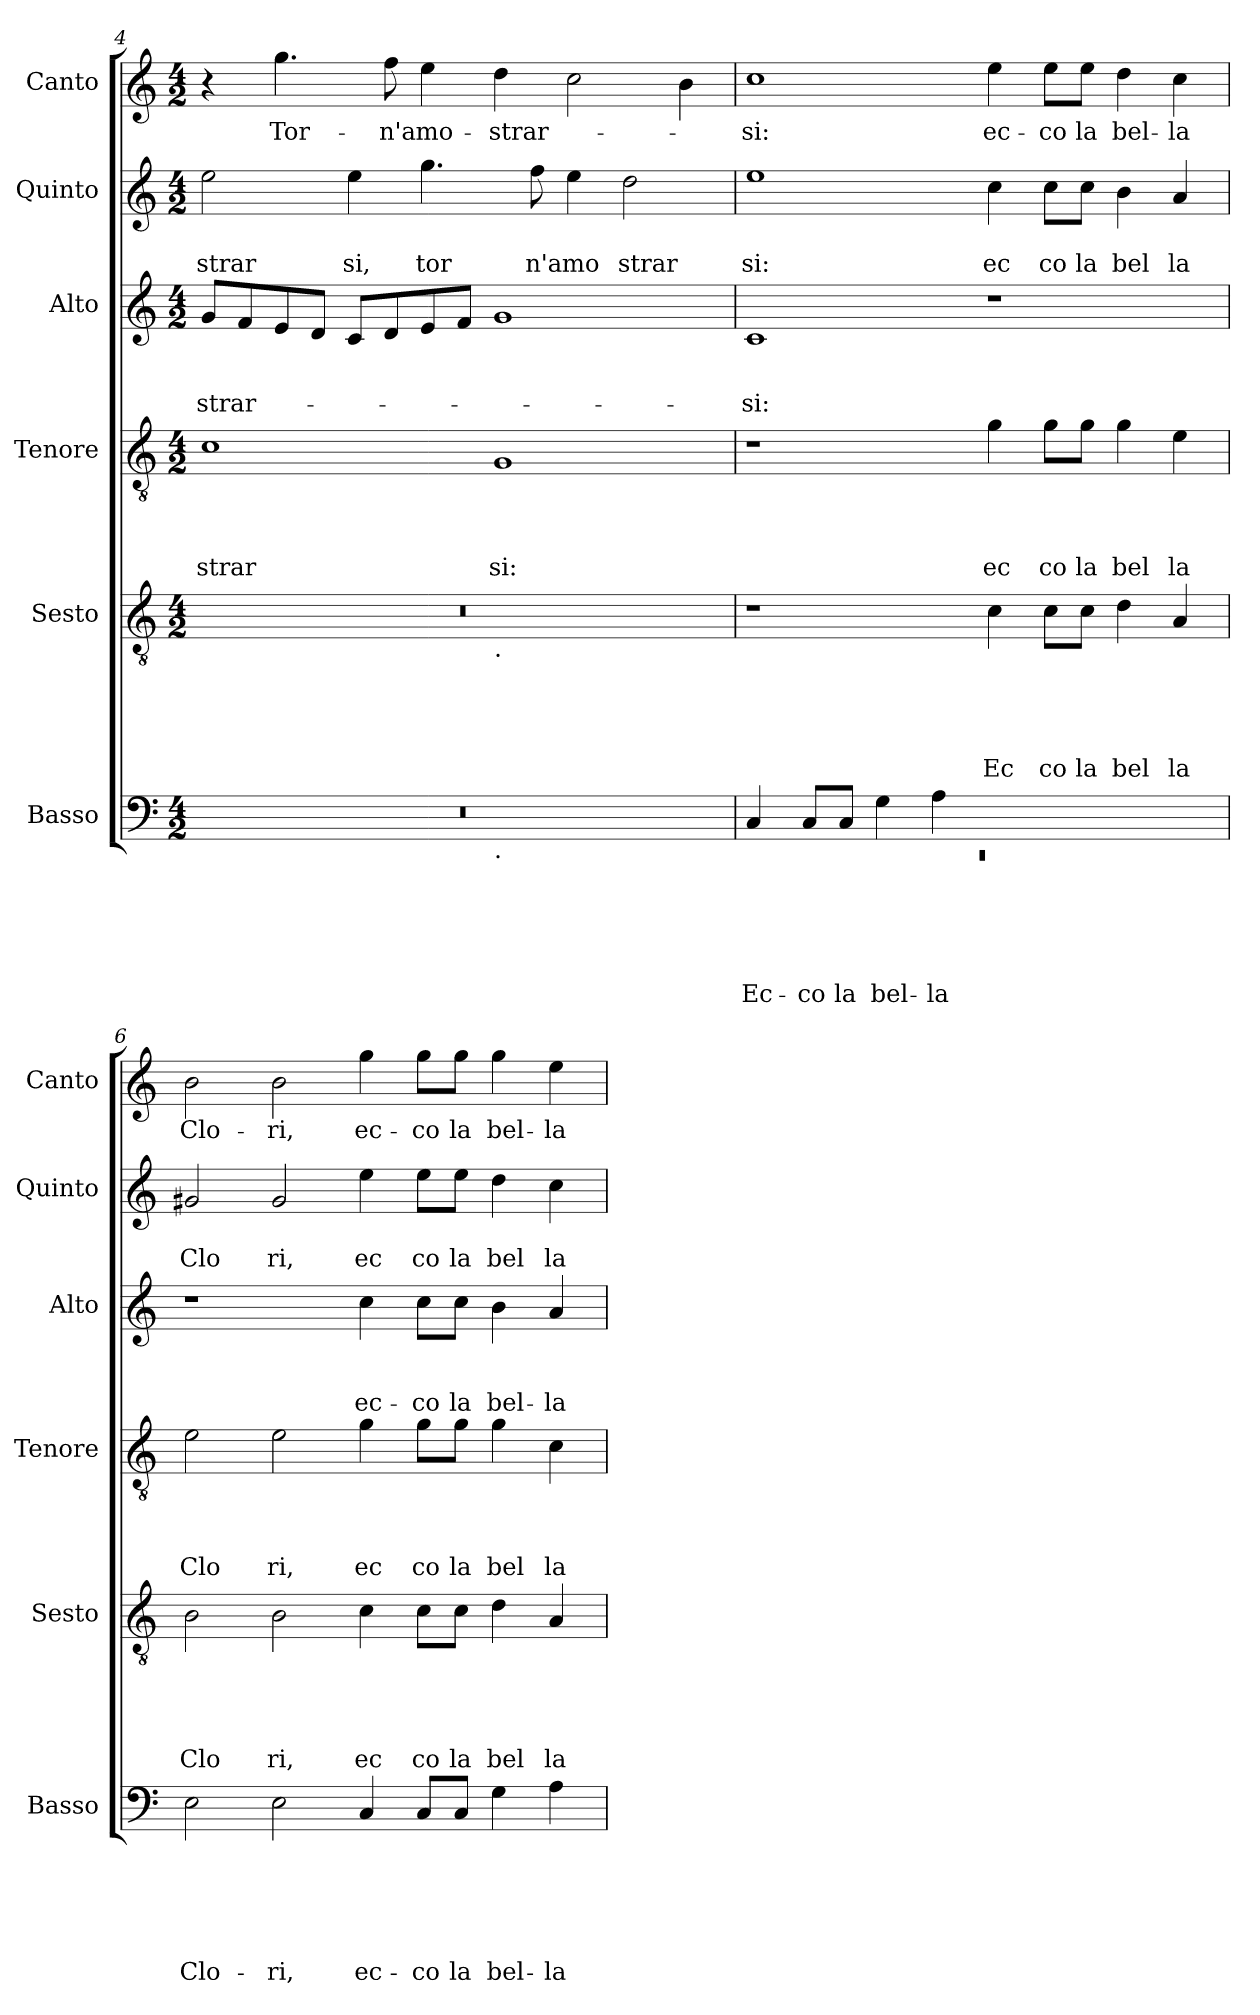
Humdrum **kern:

**kern	**text	**text	**text	**text	**text	**text	**kern	**text	**text	**text	**text	**text	**kern	**text	**text	**text	**text	**kern	**text	**text	**text	**kern	**text	**text	**kern	**text
*part6	*part6	*part6	*part6	*part6	*part6	*part6	*part5	*part5	*part5	*part5	*part5	*part5	*part4	*part4	*part4	*part4	*part4	*part3	*part3	*part3	*part3	*part2	*part2	*part2	*part1	*part1
*staff6	*staff6	*staff6	*staff6	*staff6	*staff6	*staff6	*staff5	*staff5	*staff5	*staff5	*staff5	*staff5	*staff4	*staff4	*staff4	*staff4	*staff4	*staff3	*staff3	*staff3	*staff3	*staff2	*staff2	*staff2	*staff1	*staff1
*I"Basso	*	*	*	*	*	*	*I"Sesto	*	*	*	*	*	*I"Tenore	*	*	*	*	*I"Alto	*	*	*	*I"Quinto	*	*	*I"Canto	*
*I'Basso	*	*	*	*	*	*	*I'Sesto	*	*	*	*	*	*I'Tenore	*	*	*	*	*I'Alto	*	*	*	*I'Quinto	*	*	*I'Canto	*
!!LO:PB:g=z
*clefF4	*	*	*	*	*	*	*clefGv2	*	*	*	*	*	*clefGv2	*	*	*	*	*clefG2	*	*	*	*clefG2	*	*	*clefG2	*
*k[]	*	*	*	*	*	*	*k[]	*	*	*	*	*	*k[]	*	*	*	*	*k[]	*	*	*	*k[]	*	*	*k[]	*
*C:	*	*	*	*	*	*	*C:	*	*	*	*	*	*C:	*	*	*	*	*C:	*	*	*	*C:	*	*	*C:	*
*M4/2	*	*	*	*	*	*	*M4/2	*	*	*	*	*	*M4/2	*	*	*	*	*M4/2	*	*	*	*M4/2	*	*	*M4/2	*
=4	=4	=4	=4	=4	=4	=4	=4	=4	=4	=4	=4	=4	=4	=4	=4	=4	=4	=4	=4	=4	=4	=4	=4	=4	=4	=4
!	!	!	!	!	!	!	!	!	!	!	!	!	!	!	!	!	!LO:LY:b	!	!	!	!LO:LY:b	!	!	!LO:LY:b	!	!
*^	*	*	*	*	*	*	*^	*	*	*	*	*	*	*	*	*	*	*	*	*	*	*	*	*	*	*
0r	1ryy	.	.	.	.	.	.	0r	1ryy	.	.	.	.	.	1c	.	.	.	strar	8g/L	.	.	-strar-	2ee\	.	-strar	4r	.
.	.	.	.	.	.	.	.	.	.	.	.	.	.	.	.	.	.	.	.	8f/	.	.	.	.	.	.	.	.
!	!	!	!	!	!	!	!	!	!	!	!	!	!	!	!	!	!	!	!	!	!	!	!	!	!	!	!	!LO:LY:b
.	.	.	.	.	.	.	.	.	.	.	.	.	.	.	.	.	.	.	.	8e/	.	.	.	.	.	.	4.gg\	Tor-
.	.	.	.	.	.	.	.	.	.	.	.	.	.	.	.	.	.	.	.	8d/J	.	.	.	.	.	.	.	.
!	!	!	!	!	!	!	!	!	!	!	!	!	!	!	!	!	!	!	!	!	!	!	!	!	!	!LO:LY:b	!	!
.	.	.	.	.	.	.	.	.	.	.	.	.	.	.	.	.	.	.	.	8c/L	.	.	.	4ee\	.	si,	.	.
!	!	!	!	!	!	!	!	!	!	!	!	!	!	!	!	!	!	!	!	!	!	!	!	!	!	!	!	!LO:LY:b
.	.	.	.	.	.	.	.	.	.	.	.	.	.	.	.	.	.	.	.	8d/	.	.	.	.	.	.	8ff\	-n'a
!	!	!	!	!	!	!	!	!	!	!	!	!	!	!	!	!	!	!	!	!	!	!	!	!	!	!LO:LY:b	!	!LO:LY:b
.	.	.	.	.	.	.	.	.	.	.	.	.	.	.	.	.	.	.	.	8e/	.	.	.	4.gg\	.	tor	4ee\	mo-
.	.	.	.	.	.	.	.	.	.	.	.	.	.	.	.	.	.	.	.	8f/J	.	.	.	.	.	.	.	.
!	!	!	!	!	!	!	!	!	!LO:TX:b:t=.	!	!	!	!	!	!	!	!	!	!	!	!	!	!	!	!	!	!	!
!	!LO:TX:b:t=.	!	!	!	!	!	!	!	!	!	!	!	!	!	!	!	!	!	!	!	!	!	!	!	!	!	!	!
!	!	!	!	!	!	!	!	!	!	!	!	!	!	!	!	!	!	!	!LO:LY:b	!	!	!	!	!	!	!	!	!LO:LY:b
.	1ryy	.	.	.	.	.	.	.	1ryy	.	.	.	.	.	1G	.	.	.	si:	1g	.	.	.	.	.	.	4dd\	-strar-
!	!	!	!	!	!	!	!	!	!	!	!	!	!	!	!	!	!	!	!	!	!	!	!	!	!	!LO:LY:b	!	!
.	.	.	.	.	.	.	.	.	.	.	.	.	.	.	.	.	.	.	.	.	.	.	.	8ff\	.	n'a	.	.
!	!	!	!	!	!	!	!	!	!	!	!	!	!	!	!	!	!	!	!	!	!	!	!	!	!	!LO:LY:b	!	!
.	.	.	.	.	.	.	.	.	.	.	.	.	.	.	.	.	.	.	.	.	.	.	.	4ee\	.	mo	2cc\	.
!	!	!	!	!	!	!	!	!	!	!	!	!	!	!	!	!	!	!	!	!	!	!	!	!	!	!LO:LY:b	!	!
.	.	.	.	.	.	.	.	.	.	.	.	.	.	.	.	.	.	.	.	.	.	.	.	2dd\	.	strar	.	.
.	.	.	.	.	.	.	.	.	.	.	.	.	.	.	.	.	.	.	.	.	.	.	.	.	.	.	4b\	.
=5	=5	=5	=5	=5	=5	=5	=5	=5	=5	=5	=5	=5	=5	=5	=5	=5	=5	=5	=5	=5	=5	=5	=5	=5	=5	=5	=5	=5
!	!LO:N:vis=1	!	!	!	!	!	!LO:LY:b	!	!	!	!	!	!	!	!	!	!	!	!	!	!	!	!LO:LY:b	!	!	!LO:LY:b	!	!LO:LY:b
*	*^	*	*	*	*	*	*	*v	*v	*	*	*	*	*	*	*	*	*	*	*	*	*	*	*	*	*	*	*
0ryy	0rEE	4C/	.	.	.	.	.	Ec-	1r	.	.	.	.	.	1r	.	.	.	.	1c	.	.	-si:	1ee	.	si:	1cc>	-si:
!	!	!	!	!	!	!	!	!LO:LY:b	!	!	!	!	!	!	!	!	!	!	!	!	!	!	!	!	!	!	!	!
.	.	8C/L	.	.	.	.	.	-co	.	.	.	.	.	.	.	.	.	.	.	.	.	.	.	.	.	.	.	.
!	!	!	!	!	!	!	!	!LO:LY:b	!	!	!	!	!	!	!	!	!	!	!	!	!	!	!	!	!	!	!	!
.	.	8C/J	.	.	.	.	.	la	.	.	.	.	.	.	.	.	.	.	.	.	.	.	.	.	.	.	.	.
!	!	!	!	!	!	!	!	!LO:LY:b	!	!	!	!	!	!	!	!	!	!	!	!	!	!	!	!	!	!	!	!
.	.	4G\	.	.	.	.	.	bel-	.	.	.	.	.	.	.	.	.	.	.	.	.	.	.	.	.	.	.	.
!	!	!	!	!	!	!	!	!LO:LY:b	!	!	!	!	!	!	!	!	!	!	!	!	!	!	!	!	!	!	!	!
.	.	4A\	.	.	.	.	.	-la	.	.	.	.	.	.	.	.	.	.	.	.	.	.	.	.	.	.	.	.
!	!	!	!	!	!	!	!	!	!	!	!	!	!	!LO:LY:b	!	!	!	!	!LO:LY:b	!	!	!	!	!	!	!LO:LY:b	!	!LO:LY:b
.	.	1ryy	.	.	.	.	.	.	4c\	.	.	.	.	Ec	4g\	.	.	.	ec	1r	.	.	.	4cc\	.	ec	4ee\	ec-
!	!	!	!	!	!	!	!	!	!	!	!	!	!	!LO:LY:b	!	!	!	!	!LO:LY:b	!	!	!	!	!	!	!LO:LY:b	!	!LO:LY:b
.	.	.	.	.	.	.	.	.	8c\L	.	.	.	.	co	8g\L	.	.	.	co	.	.	.	.	8cc\L	.	co	8ee\L	-co
!	!	!	!	!	!	!	!	!	!	!	!	!	!	!LO:LY:b	!	!	!	!	!LO:LY:b	!	!	!	!	!	!	!LO:LY:b	!	!LO:LY:b
.	.	.	.	.	.	.	.	.	8c\J	.	.	.	.	la	8g\J	.	.	.	la	.	.	.	.	8cc\J	.	la	8ee\J	la
!	!	!	!	!	!	!	!	!	!	!	!	!	!	!LO:LY:b	!	!	!	!	!LO:LY:b	!	!	!	!	!	!	!LO:LY:b	!	!LO:LY:b
.	.	.	.	.	.	.	.	.	4d\	.	.	.	.	bel	4g\	.	.	.	bel	.	.	.	.	4b\	.	bel	4dd\	bel-
!	!	!	!	!	!	!	!	!	!	!	!	!	!	!LO:LY:b	!	!	!	!	!LO:LY:b	!	!	!	!	!	!	!LO:LY:b	!	!LO:LY:b
.	.	.	.	.	.	.	.	.	4A/	.	.	.	.	la	4e\	.	.	.	la	.	.	.	.	4a/	.	la	4cc\	-la
*v	*v	*v	*	*	*	*	*	*	*	*	*	*	*	*	*	*	*	*	*	*	*	*	*	*	*	*	*	*
=6	=6	=6	=6	=6	=6	=6	=6	=6	=6	=6	=6	=6	=6	=6	=6	=6	=6	=6	=6	=6	=6	=6	=6	=6	=6	=6
!	!	!	!	!	!	!LO:LY:b	!	!	!	!	!	!LO:LY:b	!	!	!	!	!LO:LY:b	!	!	!	!	!	!	!LO:LY:b	!	!LO:LY:b
2E\	.	.	.	.	.	Clo-	2B\	.	.	.	.	Clo	2e\	.	.	.	Clo	1r	.	.	.	2g#X/	.	Clo	2b\	Clo-
!	!	!	!	!	!	!LO:LY:b	!	!	!	!	!	!LO:LY:b	!	!	!	!	!LO:LY:b	!	!	!	!	!	!	!LO:LY:b	!	!LO:LY:b
2E\	.	.	.	.	.	-ri,	2B\	.	.	.	.	ri,	2e\	.	.	.	ri,	.	.	.	.	2g#/	.	ri,	2b\	-ri,
!	!	!	!	!	!	!LO:LY:b	!	!	!	!	!	!LO:LY:b	!	!	!	!	!LO:LY:b	!	!	!	!LO:LY:b	!	!	!LO:LY:b	!	!LO:LY:b
4C/	.	.	.	.	.	ec-	4c\	.	.	.	.	ec	4g\	.	.	.	ec	4cc\	.	.	ec-	4ee\	.	ec	4gg\	ec-
!	!	!	!	!	!	!LO:LY:b	!	!	!	!	!	!LO:LY:b	!	!	!	!	!LO:LY:b	!	!	!	!LO:LY:b	!	!	!LO:LY:b	!	!LO:LY:b
8C/L	.	.	.	.	.	-co	8c\L	.	.	.	.	co	8g\L	.	.	.	co	8cc\L	.	.	-co	8ee\L	.	co	8gg\L	-co
!	!	!	!	!	!	!LO:LY:b	!	!	!	!	!	!LO:LY:b	!	!	!	!	!LO:LY:b	!	!	!	!LO:LY:b	!	!	!LO:LY:b	!	!LO:LY:b
8C/J	.	.	.	.	.	la	8c\J	.	.	.	.	la	8g\J	.	.	.	la	8cc\J	.	.	la	8ee\J	.	la	8gg\J	la
!	!	!	!	!	!	!LO:LY:b	!	!	!	!	!	!LO:LY:b	!	!	!	!	!LO:LY:b	!	!	!	!LO:LY:b	!	!	!LO:LY:b	!	!LO:LY:b
4G\	.	.	.	.	.	bel-	4d\	.	.	.	.	bel	4g\	.	.	.	bel	4b\	.	.	bel-	4dd\	.	bel	4gg\	bel-
!	!	!	!	!	!	!LO:LY:b	!	!	!	!	!	!LO:LY:b	!	!	!	!	!LO:LY:b	!	!	!	!LO:LY:b	!	!	!LO:LY:b	!	!LO:LY:b
4A\	.	.	.	.	.	-la	4A/	.	.	.	.	la	4c\	.	.	.	la	4a/	.	.	-la	4cc\	.	la	4ee\	-la
=	=	=	=	=	=	=	=	=	=	=	=	=	=	=	=	=	=	=	=	=	=	=	=	=	=	=
*-	*-	*-	*-	*-	*-	*-	*-	*-	*-	*-	*-	*-	*-	*-	*-	*-	*-	*-	*-	*-	*-	*-	*-	*-	*-	*-
